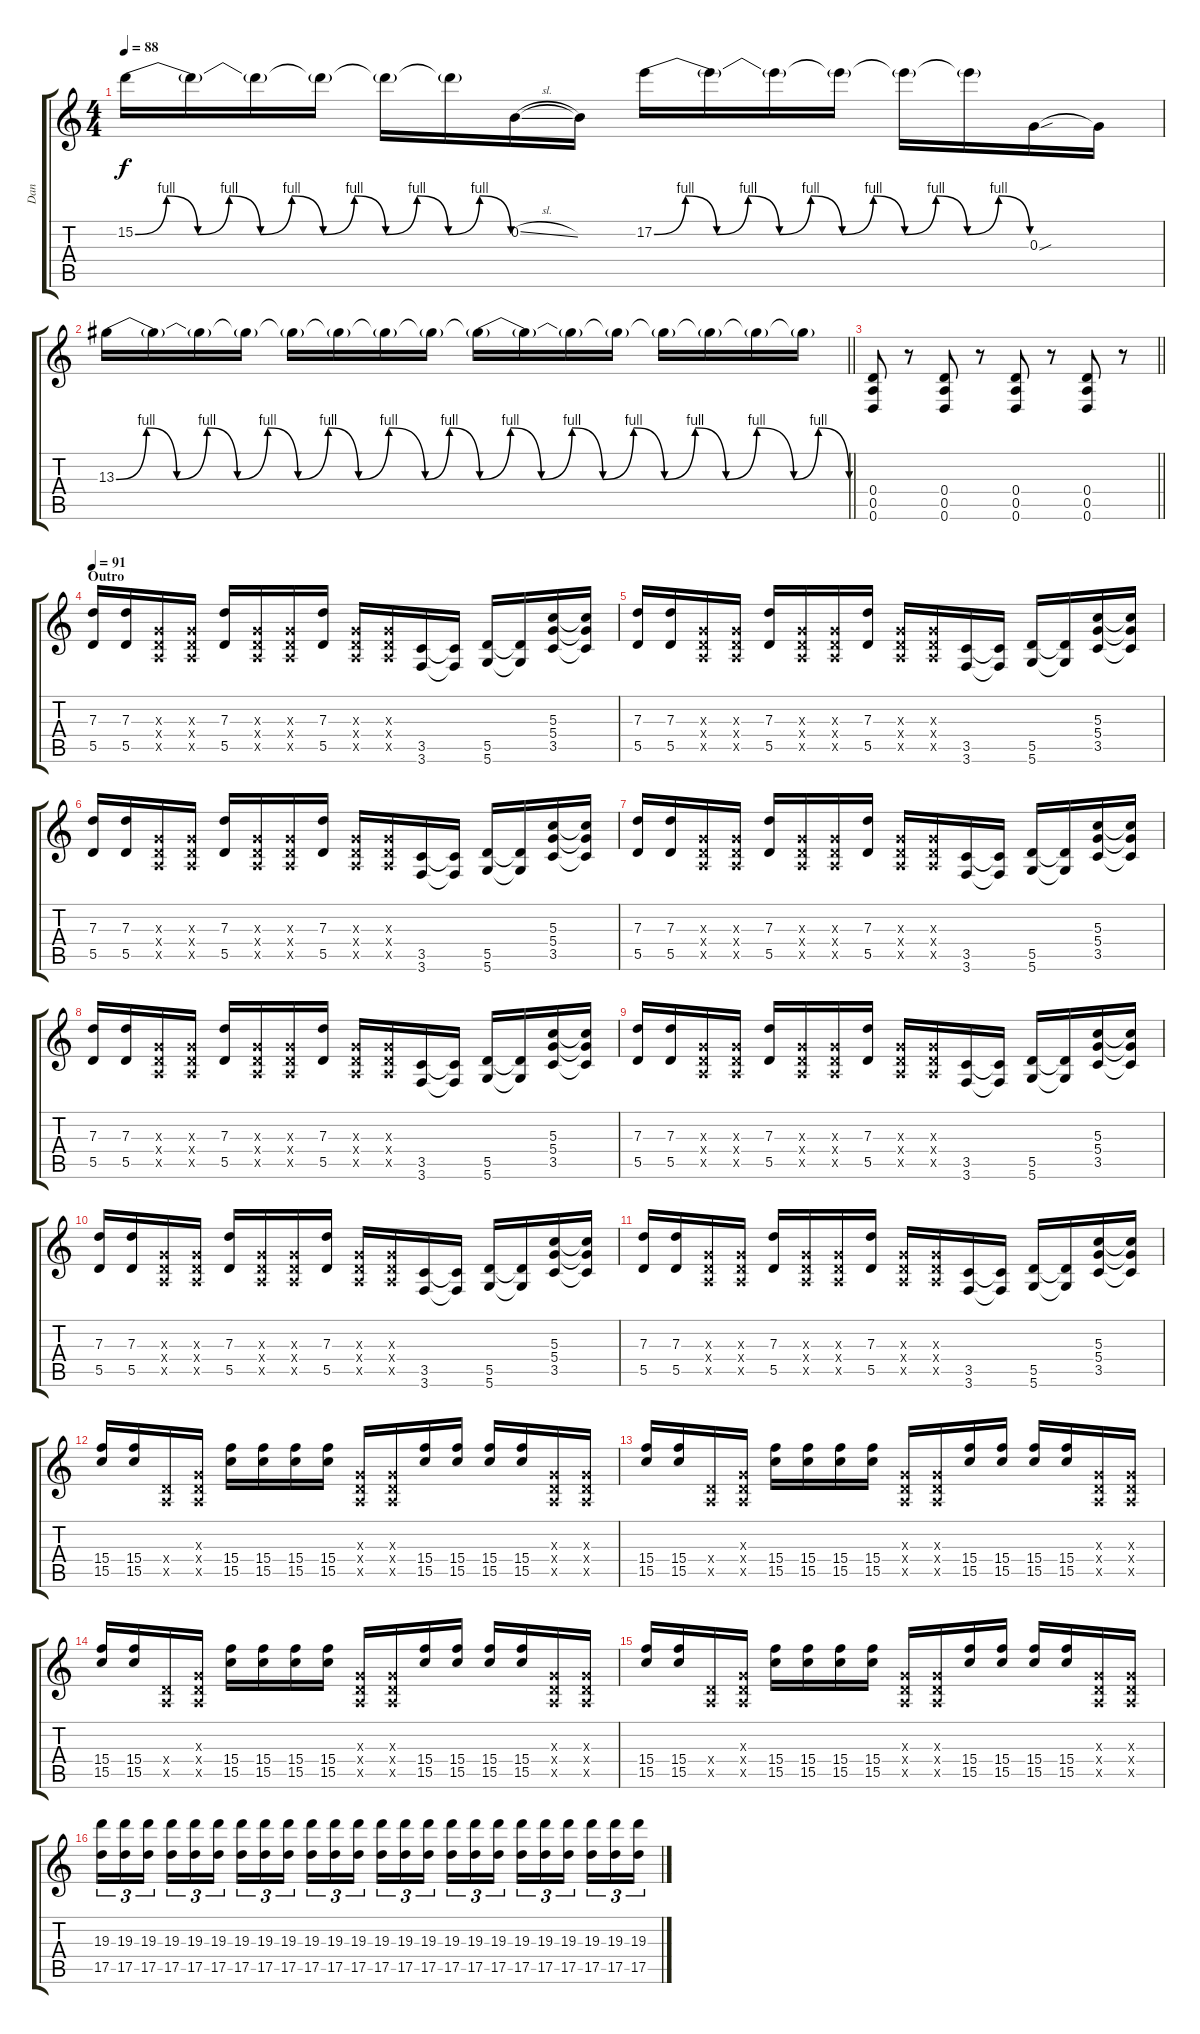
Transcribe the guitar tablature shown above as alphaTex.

\track ("Dan" "Dan") {instrument distortionguitar}
\staff {score tabs}
\tuning (E4 B3 G3 D3 A2 D2) {hide}
\ts (4 4)
\tempo 88
\clef g2
\ks c
15.2{be (custom 0 0 5 4 10 0 15 4 20 0 25 4 30 0 35 4 40 0 45 4 50 0 55 4 60 0)}.16{dy f} 15.2{t}.16 15.2{t}.16 15.2{t}.16 15.2{t}.16 15.2{t}.16 0.2{sl}.16 0.2{t}.16 17.2{be (custom 0 0 5 4 10 0 15 4 20 0 25 4 30 0 35 4 40 0 45 4 50 0 55 4 60 0)}.16 17.2{t}.16 17.2{t}.16 17.2{t}.16 17.2{t}.16 17.2{t}.16 0.3{sou}.16 0.3{t}.16 |
\barLineRight lightlight
13.3{be (custom 0 0 5 4 10 0 15 4 20 0 25 4 30 0 35 4 40 0 45 4 51 0 55 4 60 0)}.16 13.3{t}.16 13.3{t}.16 13.3{t}.16 13.3{t}.16 13.3{t}.16 13.3{t}.16 13.3{t}.16 13.3{be (custom 0 0 5 4 10 0 15 4 20 0 25 4 30 0 35 4 40 0 45 4 51 0 55 4 60 0) t}.16 13.3{t}.16 13.3{t}.16 13.3{t}.16 13.3{t}.16 13.3{t}.16 13.3{t}.16 13.3{t}.16{instrument distortionguitar} |
\barLineRight lightlight
(0.4 0.5 0.6).8 r.8 (0.4 0.5 0.6).8 r.8 (0.4 0.5 0.6).8 r.8 (0.4 0.5 0.6).8 r.8 |
\section ("" "Outro")
\tempo 91
(7.3 5.5).16 (7.3 5.5).16 (0.3{x} 0.4{x} 0.5{x}).16 (0.3{x} 0.4{x} 0.5{x}).16 (7.3 5.5).16 (0.3{x} 0.4{x} 0.5{x}).16 (0.3{x} 0.4{x} 0.5{x}).16 (7.3 5.5).16 (0.3{x} 0.4{x} 0.5{x}).16 (0.3{x} 0.4{x} 0.5{x}).16 (3.5 3.6).16 (3.5{t} 3.6{t}).16 (5.5 5.6).16 (5.5{t} 5.6{t}).16 (5.3 5.4 3.5).16 (5.3{t} 5.4{t} 3.5{t}).16 |
(7.3 5.5).16 (7.3 5.5).16 (0.3{x} 0.4{x} 0.5{x}).16 (0.3{x} 0.4{x} 0.5{x}).16 (7.3 5.5).16 (0.3{x} 0.4{x} 0.5{x}).16 (0.3{x} 0.4{x} 0.5{x}).16 (7.3 5.5).16 (0.3{x} 0.4{x} 0.5{x}).16 (0.3{x} 0.4{x} 0.5{x}).16 (3.5 3.6).16 (3.5{t} 3.6{t}).16 (5.5 5.6).16 (5.5{t} 5.6{t}).16 (5.3 5.4 3.5).16 (5.3{t} 5.4{t} 3.5{t}).16 |
(7.3 5.5).16 (7.3 5.5).16 (0.3{x} 0.4{x} 0.5{x}).16 (0.3{x} 0.4{x} 0.5{x}).16 (7.3 5.5).16 (0.3{x} 0.4{x} 0.5{x}).16 (0.3{x} 0.4{x} 0.5{x}).16 (7.3 5.5).16 (0.3{x} 0.4{x} 0.5{x}).16 (0.3{x} 0.4{x} 0.5{x}).16 (3.5 3.6).16 (3.5{t} 3.6{t}).16 (5.5 5.6).16 (5.5{t} 5.6{t}).16 (5.3 5.4 3.5).16 (5.3{t} 5.4{t} 3.5{t}).16 |
(7.3 5.5).16 (7.3 5.5).16 (0.3{x} 0.4{x} 0.5{x}).16 (0.3{x} 0.4{x} 0.5{x}).16 (7.3 5.5).16 (0.3{x} 0.4{x} 0.5{x}).16 (0.3{x} 0.4{x} 0.5{x}).16 (7.3 5.5).16 (0.3{x} 0.4{x} 0.5{x}).16 (0.3{x} 0.4{x} 0.5{x}).16 (3.5 3.6).16 (3.5{t} 3.6{t}).16 (5.5 5.6).16 (5.5{t} 5.6{t}).16 (5.3 5.4 3.5).16 (5.3{t} 5.4{t} 3.5{t}).16 |
(7.3 5.5).16 (7.3 5.5).16 (0.3{x} 0.4{x} 0.5{x}).16 (0.3{x} 0.4{x} 0.5{x}).16 (7.3 5.5).16 (0.3{x} 0.4{x} 0.5{x}).16 (0.3{x} 0.4{x} 0.5{x}).16 (7.3 5.5).16 (0.3{x} 0.4{x} 0.5{x}).16 (0.3{x} 0.4{x} 0.5{x}).16 (3.5 3.6).16 (3.5{t} 3.6{t}).16 (5.5 5.6).16 (5.5{t} 5.6{t}).16 (5.3 5.4 3.5).16 (5.3{t} 5.4{t} 3.5{t}).16 |
(7.3 5.5).16 (7.3 5.5).16 (0.3{x} 0.4{x} 0.5{x}).16 (0.3{x} 0.4{x} 0.5{x}).16 (7.3 5.5).16 (0.3{x} 0.4{x} 0.5{x}).16 (0.3{x} 0.4{x} 0.5{x}).16 (7.3 5.5).16 (0.3{x} 0.4{x} 0.5{x}).16 (0.3{x} 0.4{x} 0.5{x}).16 (3.5 3.6).16 (3.5{t} 3.6{t}).16 (5.5 5.6).16 (5.5{t} 5.6{t}).16 (5.3 5.4 3.5).16 (5.3{t} 5.4{t} 3.5{t}).16 |
(7.3 5.5).16 (7.3 5.5).16 (0.3{x} 0.4{x} 0.5{x}).16 (0.3{x} 0.4{x} 0.5{x}).16 (7.3 5.5).16 (0.3{x} 0.4{x} 0.5{x}).16 (0.3{x} 0.4{x} 0.5{x}).16 (7.3 5.5).16 (0.3{x} 0.4{x} 0.5{x}).16 (0.3{x} 0.4{x} 0.5{x}).16 (3.5 3.6).16 (3.5{t} 3.6{t}).16 (5.5 5.6).16 (5.5{t} 5.6{t}).16 (5.3 5.4 3.5).16 (5.3{t} 5.4{t} 3.5{t}).16 |
(7.3 5.5).16 (7.3 5.5).16 (0.3{x} 0.4{x} 0.5{x}).16 (0.3{x} 0.4{x} 0.5{x}).16 (7.3 5.5).16 (0.3{x} 0.4{x} 0.5{x}).16 (0.3{x} 0.4{x} 0.5{x}).16 (7.3 5.5).16 (0.3{x} 0.4{x} 0.5{x}).16 (0.3{x} 0.4{x} 0.5{x}).16 (3.5 3.6).16 (3.5{t} 3.6{t}).16 (5.5 5.6).16 (5.5{t} 5.6{t}).16 (5.3 5.4 3.5).16 (5.3{t} 5.4{t} 3.5{t}).16 |
(15.4 15.5).16 (15.4 15.5).16 (0.4{x} 0.5{x}).16 (0.3{x} 0.4{x} 0.5{x}).16 (15.4 15.5).16 (15.4 15.5).16 (15.4 15.5).16 (15.4 15.5).16 (0.3{x} 0.4{x} 0.5{x}).16 (0.3{x} 0.4{x} 0.5{x}).16 (15.4 15.5).16 (15.4 15.5).16 (15.4 15.5).16 (15.4 15.5).16 (0.3{x} 0.4{x} 0.5{x}).16 (0.3{x} 0.4{x} 0.5{x}).16 |
(15.4 15.5).16 (15.4 15.5).16 (0.4{x} 0.5{x}).16 (0.3{x} 0.4{x} 0.5{x}).16 (15.4 15.5).16 (15.4 15.5).16 (15.4 15.5).16 (15.4 15.5).16 (0.3{x} 0.4{x} 0.5{x}).16 (0.3{x} 0.4{x} 0.5{x}).16 (15.4 15.5).16 (15.4 15.5).16 (15.4 15.5).16 (15.4 15.5).16 (0.3{x} 0.4{x} 0.5{x}).16 (0.3{x} 0.4{x} 0.5{x}).16 |
(15.4 15.5).16 (15.4 15.5).16 (0.4{x} 0.5{x}).16 (0.3{x} 0.4{x} 0.5{x}).16 (15.4 15.5).16 (15.4 15.5).16 (15.4 15.5).16 (15.4 15.5).16 (0.3{x} 0.4{x} 0.5{x}).16 (0.3{x} 0.4{x} 0.5{x}).16 (15.4 15.5).16 (15.4 15.5).16 (15.4 15.5).16 (15.4 15.5).16 (0.3{x} 0.4{x} 0.5{x}).16 (0.3{x} 0.4{x} 0.5{x}).16 |
(15.4 15.5).16 (15.4 15.5).16 (0.4{x} 0.5{x}).16 (0.3{x} 0.4{x} 0.5{x}).16 (15.4 15.5).16 (15.4 15.5).16 (15.4 15.5).16 (15.4 15.5).16 (0.3{x} 0.4{x} 0.5{x}).16 (0.3{x} 0.4{x} 0.5{x}).16 (15.4 15.5).16 (15.4 15.5).16 (15.4 15.5).16 (15.4 15.5).16 (0.3{x} 0.4{x} 0.5{x}).16 (0.3{x} 0.4{x} 0.5{x}).16 |
(19.3 17.5).16{tu (3 2)} (19.3 17.5).16{tu (3 2)} (19.3 17.5).16{tu (3 2) beam splitsecondary} (19.3 17.5).16{tu (3 2)} (19.3 17.5).16{tu (3 2)} (19.3 17.5).16{tu (3 2)} (19.3 17.5).16{tu (3 2)} (19.3 17.5).16{tu (3 2)} (19.3 17.5).16{tu (3 2) beam splitsecondary} (19.3 17.5).16{tu (3 2)} (19.3 17.5).16{tu (3 2)} (19.3 17.5).16{tu (3 2)} (19.3 17.5).16{tu (3 2)} (19.3 17.5).16{tu (3 2)} (19.3 17.5).16{tu (3 2) beam splitsecondary} (19.3 17.5).16{tu (3 2)} (19.3 17.5).16{tu (3 2)} (19.3 17.5).16{tu (3 2)} (19.3 17.5).16{tu (3 2)} (19.3 17.5).16{tu (3 2)} (19.3 17.5).16{tu (3 2) beam splitsecondary} (19.3 17.5).16{tu (3 2)} (19.3 17.5).16{tu (3 2)} (19.3 17.5).16{tu (3 2)}
